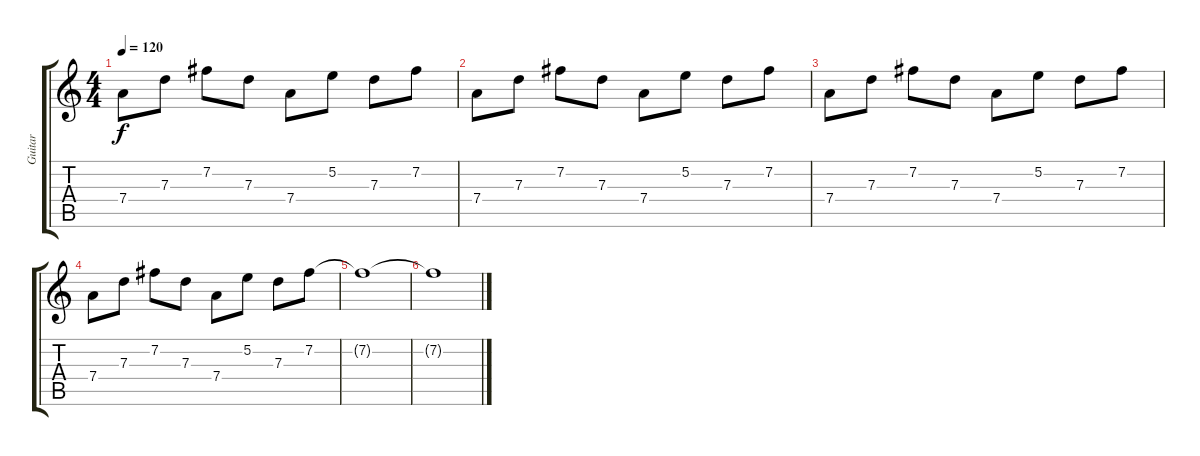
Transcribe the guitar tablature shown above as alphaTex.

\track ("Guitar" "Guitar") {instrument electricguitarclean}
\staff {score tabs}
\tuning (E4 B3 G3 D3 A2 E2) {hide}
\ts (4 4)
\tempo 120
\clef g2
\ks c
7.4.8{dy f} 7.3.8 7.2.8 7.3.8 7.4.8 5.2.8 7.3.8 7.2.8 |
7.4.8 7.3.8 7.2.8 7.3.8 7.4.8 5.2.8 7.3.8 7.2.8 |
7.4.8 7.3.8 7.2.8 7.3.8 7.4.8 5.2.8 7.3.8 7.2.8 |
7.4.8 7.3.8 7.2.8 7.3.8 7.4.8 5.2.8 7.3.8 7.2.8 |
7.2{t}.1 |
7.2{t}.1
